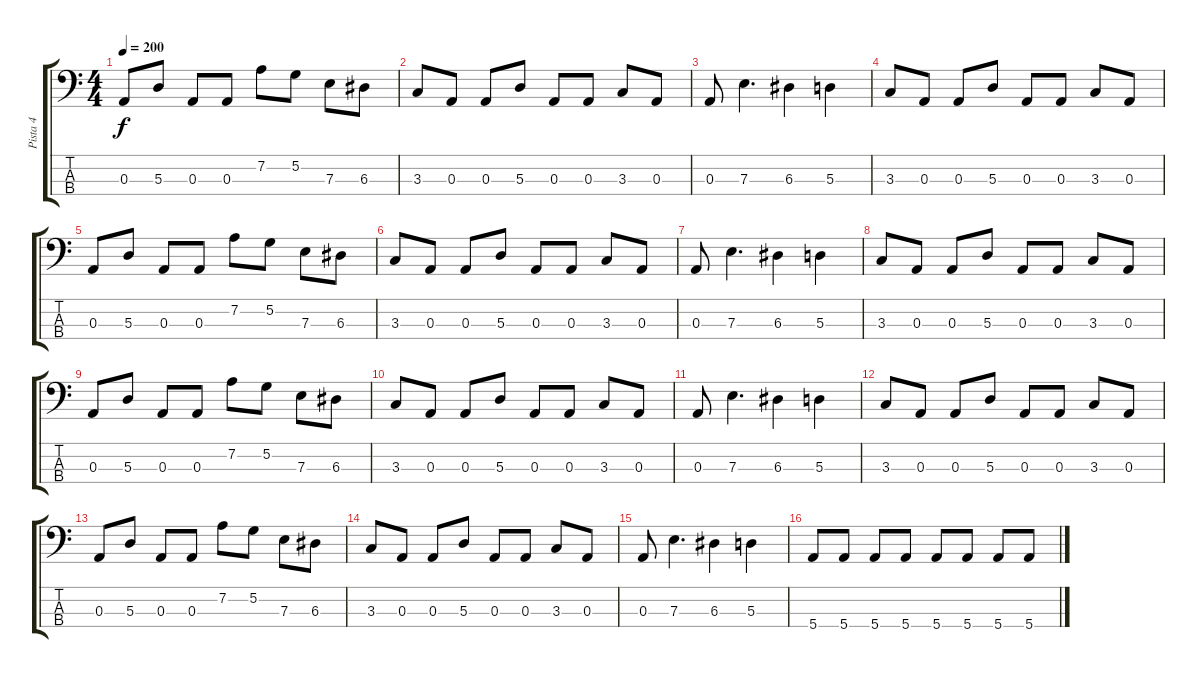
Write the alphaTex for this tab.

\track ("Pista 4" "Pista 4") {instrument electricbassfinger}
\staff {score tabs}
\tuning (G2 D2 A1 E1) {hide}
\ts (4 4)
\tempo 200
\clef f4
\ks c
0.3.8{dy f} 5.3.8 0.3.8 0.3.8 7.2.8 5.2.8 7.3.8 6.3.8 |
3.3.8 0.3.8 0.3.8 5.3.8 0.3.8 0.3.8 3.3.8 0.3.8 |
0.3.8 7.3.4{d} 6.3.4 5.3.4 |
3.3.8 0.3.8 0.3.8 5.3.8 0.3.8 0.3.8 3.3.8 0.3.8 |
0.3.8 5.3.8 0.3.8 0.3.8 7.2.8 5.2.8 7.3.8 6.3.8 |
3.3.8 0.3.8 0.3.8 5.3.8 0.3.8 0.3.8 3.3.8 0.3.8 |
0.3.8 7.3.4{d} 6.3.4 5.3.4 |
3.3.8 0.3.8 0.3.8 5.3.8 0.3.8 0.3.8 3.3.8 0.3.8 |
0.3.8 5.3.8 0.3.8 0.3.8 7.2.8 5.2.8 7.3.8 6.3.8 |
3.3.8 0.3.8 0.3.8 5.3.8 0.3.8 0.3.8 3.3.8 0.3.8 |
0.3.8 7.3.4{d} 6.3.4 5.3.4 |
3.3.8 0.3.8 0.3.8 5.3.8 0.3.8 0.3.8 3.3.8 0.3.8 |
0.3.8 5.3.8 0.3.8 0.3.8 7.2.8 5.2.8 7.3.8 6.3.8 |
3.3.8 0.3.8 0.3.8 5.3.8 0.3.8 0.3.8 3.3.8 0.3.8 |
0.3.8 7.3.4{d} 6.3.4 5.3.4 |
5.4.8 5.4.8 5.4.8 5.4.8 5.4.8 5.4.8 5.4.8 5.4.8
